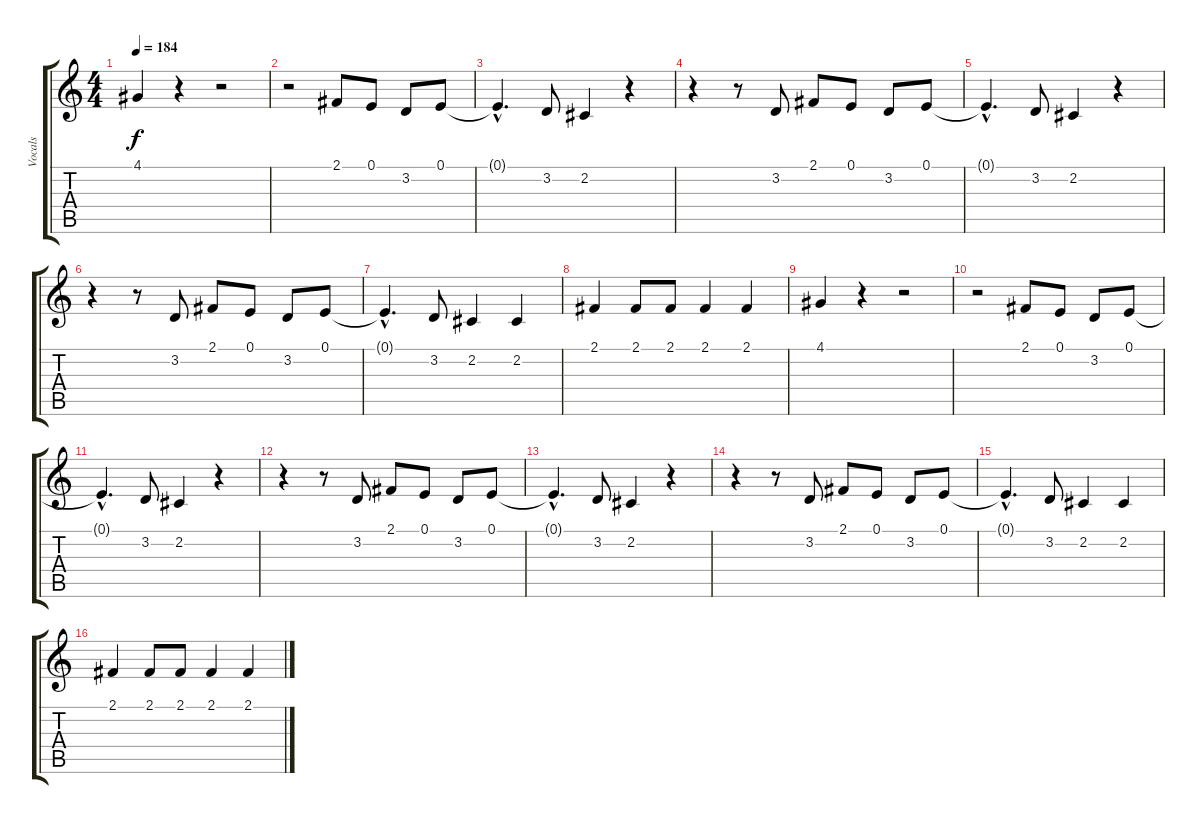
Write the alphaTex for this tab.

\track ("Vocals" "Vocals") {instrument choiraahs}
\staff {score tabs}
\tuning (E4 B3 G3 D3 A2 E2) {hide}
\ts (4 4)
\tempo 184
\clef g2
\ks c
4.1{t}.4{dy f} r.4 r.2 |
r.2 2.1.8 0.1.8 3.2.8 0.1.8 |
0.1{hac t}.4{d} 3.2.8 2.2.4 r.4 |
r.4 r.8 3.2.8 2.1.8 0.1.8 3.2.8 0.1.8 |
0.1{hac t}.4{d} 3.2.8 2.2.4 r.4 |
r.4 r.8 3.2.8 2.1.8 0.1.8 3.2.8 0.1.8 |
0.1{hac t}.4{d} 3.2.8 2.2.4 2.2.4 |
2.1.4 2.1.8 2.1.8 2.1.4 2.1.4 |
4.1.4 r.4 r.2 |
r.2 2.1.8 0.1.8 3.2.8 0.1.8 |
0.1{hac t}.4{d} 3.2.8 2.2.4 r.4 |
r.4 r.8 3.2.8 2.1.8 0.1.8 3.2.8 0.1.8 |
0.1{hac t}.4{d} 3.2.8 2.2.4 r.4 |
r.4 r.8 3.2.8 2.1.8 0.1.8 3.2.8 0.1.8 |
0.1{hac t}.4{d} 3.2.8 2.2.4 2.2.4 |
2.1.4 2.1.8 2.1.8 2.1.4 2.1.4
